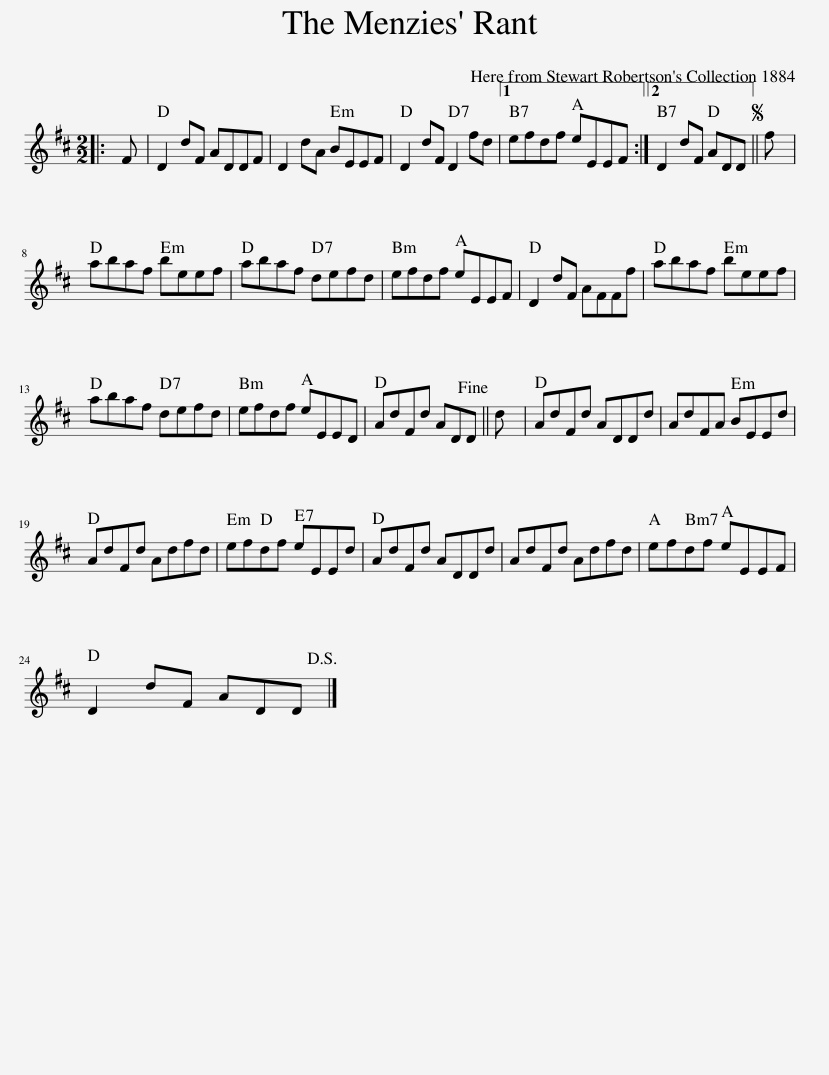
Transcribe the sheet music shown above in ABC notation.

X:1
L:1/8
M:2/2
I:linebreak $
K:D
V:1 treble
V:1
|: F | D2 dF ADDF | D2 dA BEEF | D2 dF D2 fd |1 efdf eEEF :|2 %5
 D2 dF ADD ||S f |$ abaf beef | abaf defd | efdf eEEF | %10
 D2 dF AFFf | abaf beef |$ abaf defd | efdf eEED | AdFd ADD!fine! || %15
 d | AdFd ADDd | AdFA BEEd |$ AdFd Adfd | efdf eEEd | %20
 AdFd ADDd | AdFd Adfd | efdf eEEF |$ D2 dF ADD!D.S.! |] %24
